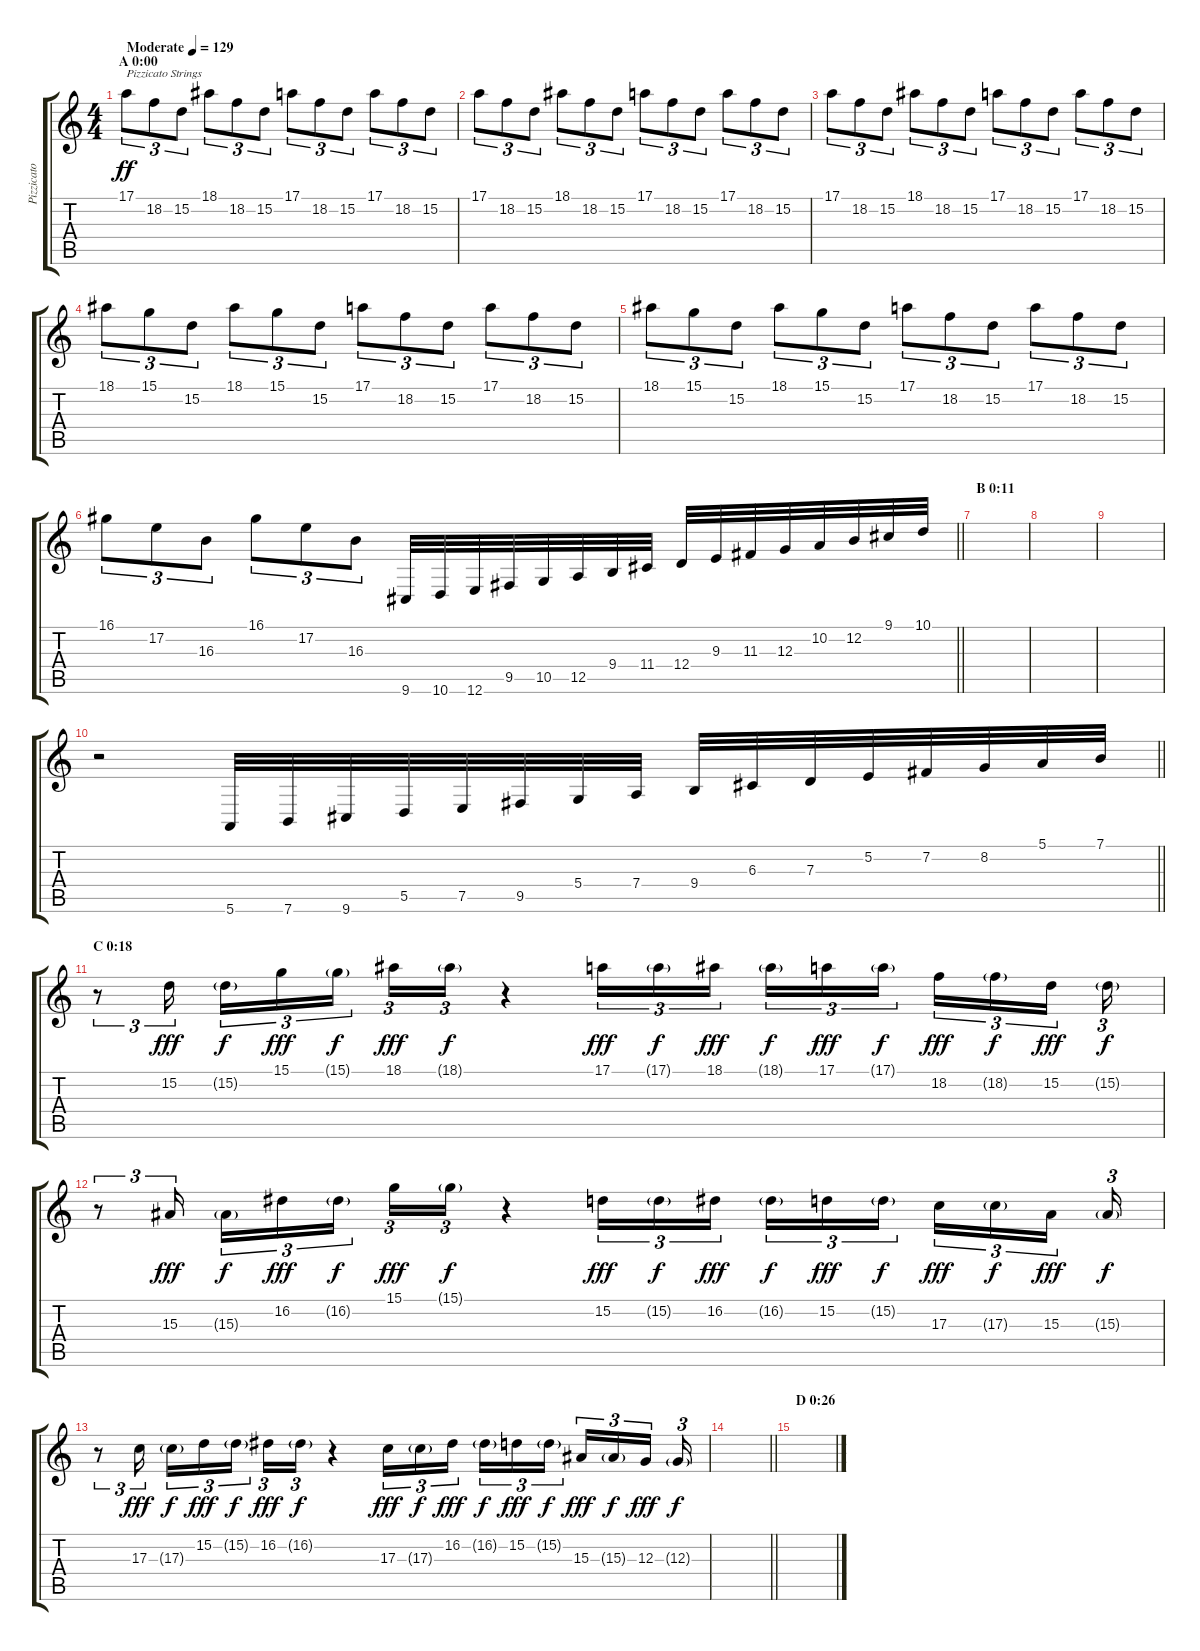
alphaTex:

\track ("Pizzicato Strings" "Pizzicato ") {instrument pizzicatostrings}
\staff {score tabs}
\tuning (E4 B3 G3 D3 A2 E2) {hide}
\ts (4 4)
\section ("" "A 0:00")
\tempo (129 "Moderate")
\clef g2
\ks c
17.1.8{tu (3 2) txt "Pizzicato Strings" dy ff instrument pizzicatostrings} 18.2.8{tu (3 2)} 15.2.8{tu (3 2)} 18.1.8{tu (3 2)} 18.2.8{tu (3 2)} 15.2.8{tu (3 2)} 17.1.8{tu (3 2)} 18.2.8{tu (3 2)} 15.2.8{tu (3 2)} 17.1.8{tu (3 2)} 18.2.8{tu (3 2)} 15.2.8{tu (3 2)} |
17.1.8{tu (3 2)} 18.2.8{tu (3 2)} 15.2.8{tu (3 2)} 18.1.8{tu (3 2)} 18.2.8{tu (3 2)} 15.2.8{tu (3 2)} 17.1.8{tu (3 2)} 18.2.8{tu (3 2)} 15.2.8{tu (3 2)} 17.1.8{tu (3 2)} 18.2.8{tu (3 2)} 15.2.8{tu (3 2)} |
17.1.8{tu (3 2)} 18.2.8{tu (3 2)} 15.2.8{tu (3 2)} 18.1.8{tu (3 2)} 18.2.8{tu (3 2)} 15.2.8{tu (3 2)} 17.1.8{tu (3 2)} 18.2.8{tu (3 2)} 15.2.8{tu (3 2)} 17.1.8{tu (3 2)} 18.2.8{tu (3 2)} 15.2.8{tu (3 2)} |
18.1.8{tu (3 2)} 15.1.8{tu (3 2)} 15.2.8{tu (3 2)} 18.1.8{tu (3 2)} 15.1.8{tu (3 2)} 15.2.8{tu (3 2)} 17.1.8{tu (3 2)} 18.2.8{tu (3 2)} 15.2.8{tu (3 2)} 17.1.8{tu (3 2)} 18.2.8{tu (3 2)} 15.2.8{tu (3 2)} |
18.1.8{tu (3 2)} 15.1.8{tu (3 2)} 15.2.8{tu (3 2)} 18.1.8{tu (3 2)} 15.1.8{tu (3 2)} 15.2.8{tu (3 2)} 17.1.8{tu (3 2)} 18.2.8{tu (3 2)} 15.2.8{tu (3 2)} 17.1.8{tu (3 2)} 18.2.8{tu (3 2)} 15.2.8{tu (3 2)} |
\barLineRight lightlight
16.1.8{tu (3 2)} 17.2.8{tu (3 2)} 16.3.8{tu (3 2)} 16.1.8{tu (3 2)} 17.2.8{tu (3 2)} 16.3.8{tu (3 2)} 9.6.32 10.6.32 12.6.32 9.5.32 10.5.32 12.5.32 9.4.32 11.4.32 12.4.32 9.3.32 11.3.32 12.3.32 10.2.32 12.2.32 9.1.32 10.1.32 |
\section ("" "B 0:11")
|
|
|
\barLineRight lightlight
r.2 5.6.32 7.6.32 9.6.32 5.5.32 7.5.32 9.5.32 5.4.32 7.4.32 9.4.32 6.3.32 7.3.32 5.2.32 7.2.32 8.2.32 5.1.32 7.1.32 |
\section ("" "C 0:18")
r.8{tu (3 2)} 15.2.16{tu (3 2) dy fff beam splitsecondary} 15.2{g}.16{tu (3 2) dy f} 15.1.16{tu (3 2) dy fff} 15.1{g}.16{tu (3 2) dy f} 18.1.16{tu (3 2) dy fff} 18.1{g}.16{tu (3 2) dy f} r.4 17.1.16{tu (3 2) dy fff} 17.1{g}.16{tu (3 2) dy f} 18.1.16{tu (3 2) dy fff beam splitsecondary} 18.1{g}.16{tu (3 2) dy f} 17.1.16{tu (3 2) dy fff} 17.1{g}.16{tu (3 2) dy f beam splitsecondary} 18.2.16{tu (3 2) dy fff} 18.2{g}.16{tu (3 2) dy f} 15.2.16{tu (3 2) dy fff beam splitsecondary} 15.2{g}.16{tu (3 2) dy f} |
r.8{tu (3 2)} 15.3.16{tu (3 2) dy fff beam splitsecondary} 15.3{g}.16{tu (3 2) dy f} 16.2.16{tu (3 2) dy fff} 16.2{g}.16{tu (3 2) dy f} 15.1.16{tu (3 2) dy fff} 15.1{g}.16{tu (3 2) dy f} r.4 15.2.16{tu (3 2) dy fff} 15.2{g}.16{tu (3 2) dy f} 16.2.16{tu (3 2) dy fff beam splitsecondary} 16.2{g}.16{tu (3 2) dy f} 15.2.16{tu (3 2) dy fff} 15.2{g}.16{tu (3 2) dy f beam splitsecondary} 17.3.16{tu (3 2) dy fff} 17.3{g}.16{tu (3 2) dy f} 15.3.16{tu (3 2) dy fff beam splitsecondary} 15.3{g}.16{tu (3 2) dy f} |
r.8{tu (3 2)} 17.3.16{tu (3 2) dy fff beam splitsecondary} 17.3{g}.16{tu (3 2) dy f} 15.2.16{tu (3 2) dy fff} 15.2{g}.16{tu (3 2) dy f} 16.2.16{tu (3 2) dy fff} 16.2{g}.16{tu (3 2) dy f} r.4 17.3.16{tu (3 2) dy fff} 17.3{g}.16{tu (3 2) dy f} 16.2.16{tu (3 2) dy fff beam splitsecondary} 16.2{g}.16{tu (3 2) dy f} 15.2.16{tu (3 2) dy fff} 15.2{g}.16{tu (3 2) dy f beam splitsecondary} 15.3.16{tu (3 2) dy fff} 15.3{g}.16{tu (3 2) dy f} 12.3.16{tu (3 2) dy fff beam splitsecondary} 12.3{g}.16{tu (3 2) dy f} |
\barLineRight lightlight
|
\section ("" "D 0:26")
